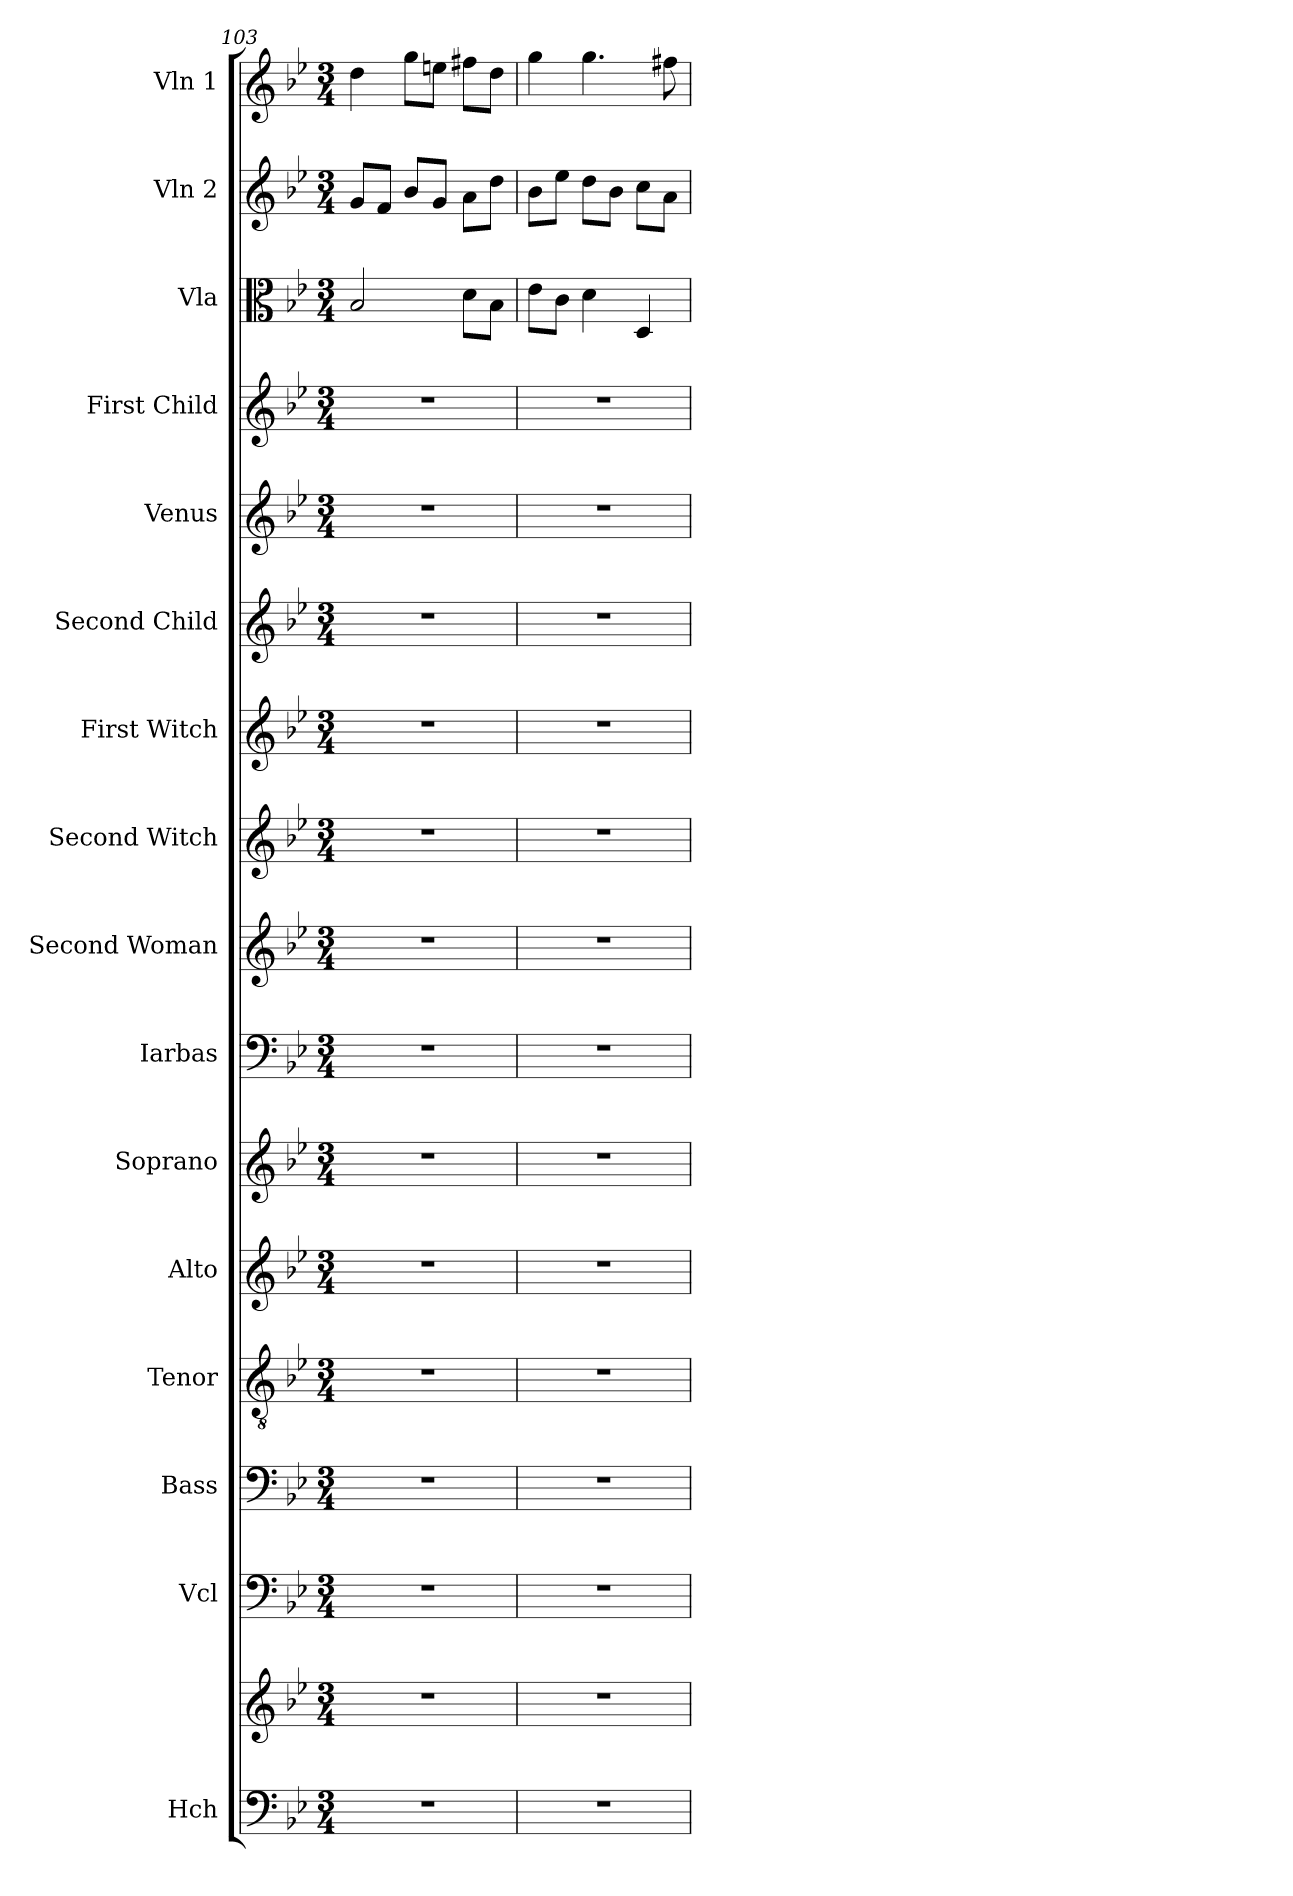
**kern	**kern	**kern	**kern	**kern	**kern	**kern	**kern	**kern	**kern	**kern	**kern	**kern	**kern	**kern	**kern	**kern
*part16	*part16	*part15	*part14	*part13	*part12	*part11	*part10	*part9	*part8	*part7	*part6	*part5	*part4	*part3	*part2	*part1
*staff17	*staff16	*staff15	*staff14	*staff13	*staff12	*staff11	*staff10	*staff9	*staff8	*staff7	*staff6	*staff5	*staff4	*staff3	*staff2	*staff1
*I"Hch	*	*I"Vcl	*I"Bass	*I"Tenor	*I"Alto	*I"Soprano	*I"Iarbas	*I"Second Woman	*I"Second Witch	*I"First Witch	*I"Second Child	*I"Venus	*I"First Child	*I"Vla	*I"Vln 2	*I"Vln 1
*I'Hch.	*	*I'Vc.	*I'B.	*I'T.	*I'A.	*I'S.	*I'I.	*I'2W	*I'W2.	*I'W1	*I'C2.	*I'V.	*I'C1	*I'Vla.	*I'Vln.	*I'Vln.
!!LO:PB:g=z
*clefF4	*clefG2	*clefF4	*clefF4	*clefGv2	*clefG2	*clefG2	*clefF4	*clefG2	*clefG2	*clefG2	*clefG2	*clefG2	*clefG2	*clefC3	*clefG2	*clefG2
*k[b-e-]	*k[b-e-]	*k[b-e-]	*k[b-e-]	*k[b-e-]	*k[b-e-]	*k[b-e-]	*k[b-e-]	*k[b-e-]	*k[b-e-]	*k[b-e-]	*k[b-e-]	*k[b-e-]	*k[b-e-]	*k[b-e-]	*k[b-e-]	*k[b-e-]
*M3/4	*M3/4	*M3/4	*M3/4	*M3/4	*M3/4	*M3/4	*M3/4	*M3/4	*M3/4	*M3/4	*M3/4	*M3/4	*M3/4	*M3/4	*M3/4	*M3/4
=103	=103	=103	=103	=103	=103	=103	=103	=103	=103	=103	=103	=103	=103	=103	=103	=103
2.r	2.r	2.r	2.r	2.r	2.r	2.r	2.r	2.r	2.r	2.r	2.r	2.r	2.r	2B-/	8g/L	4dd\
.	.	.	.	.	.	.	.	.	.	.	.	.	.	.	8f/J	.
.	.	.	.	.	.	.	.	.	.	.	.	.	.	.	8b-/L	8gg\L
.	.	.	.	.	.	.	.	.	.	.	.	.	.	.	8g/J	8een\J
.	.	.	.	.	.	.	.	.	.	.	.	.	.	8d\L	8a\L	8ff#X\L
.	.	.	.	.	.	.	.	.	.	.	.	.	.	8B-\J	8dd\J	8dd\J
=104	=104	=104	=104	=104	=104	=104	=104	=104	=104	=104	=104	=104	=104	=104	=104	=104
2.r	2.r	2.r	2.r	2.r	2.r	2.r	2.r	2.r	2.r	2.r	2.r	2.r	2.r	8e-\L	8b-\L	4gg\
.	.	.	.	.	.	.	.	.	.	.	.	.	.	8c\J	8ee-\J	.
.	.	.	.	.	.	.	.	.	.	.	.	.	.	4d\	8dd\L	4.gg\
.	.	.	.	.	.	.	.	.	.	.	.	.	.	.	8b-\J	.
.	.	.	.	.	.	.	.	.	.	.	.	.	.	4D/	8cc\L	.
.	.	.	.	.	.	.	.	.	.	.	.	.	.	.	8a\J	8ff#X\
=	=	=	=	=	=	=	=	=	=	=	=	=	=	=	=	=
*-	*-	*-	*-	*-	*-	*-	*-	*-	*-	*-	*-	*-	*-	*-	*-	*-
